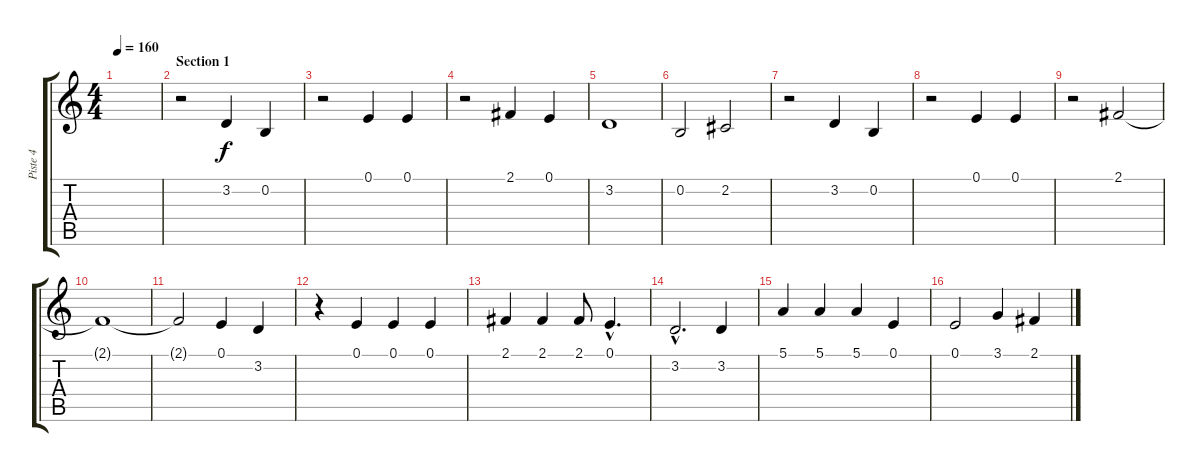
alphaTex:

\track ("Piste 4" "Piste 4") {instrument oboe}
\staff {score tabs}
\tuning (E4 B3 G3 D3 A2 E2) {hide}
\ts (4 4)
\tempo 160
\clef g2
\ks c
|
\section ("" "Section 1")
r.2 3.2.4 0.2.4 |
r.2 0.1.4 0.1.4 |
r.2 2.1.4 0.1.4 |
3.2.1 |
0.2.2 2.2.2 |
r.2 3.2.4 0.2.4 |
r.2 0.1.4 0.1.4 |
r.2 2.1.2 |
2.1{t}.1 |
2.1{t}.2 0.1.4 3.2.4 |
r.4 0.1.4 0.1.4 0.1.4 |
2.1.4 2.1.4 2.1.8 0.1{hac}.4{d} |
3.2{hac}.2{d} 3.2.4 |
5.1.4 5.1.4 5.1.4 0.1.4 |
0.1.2 3.1.4 2.1.4
